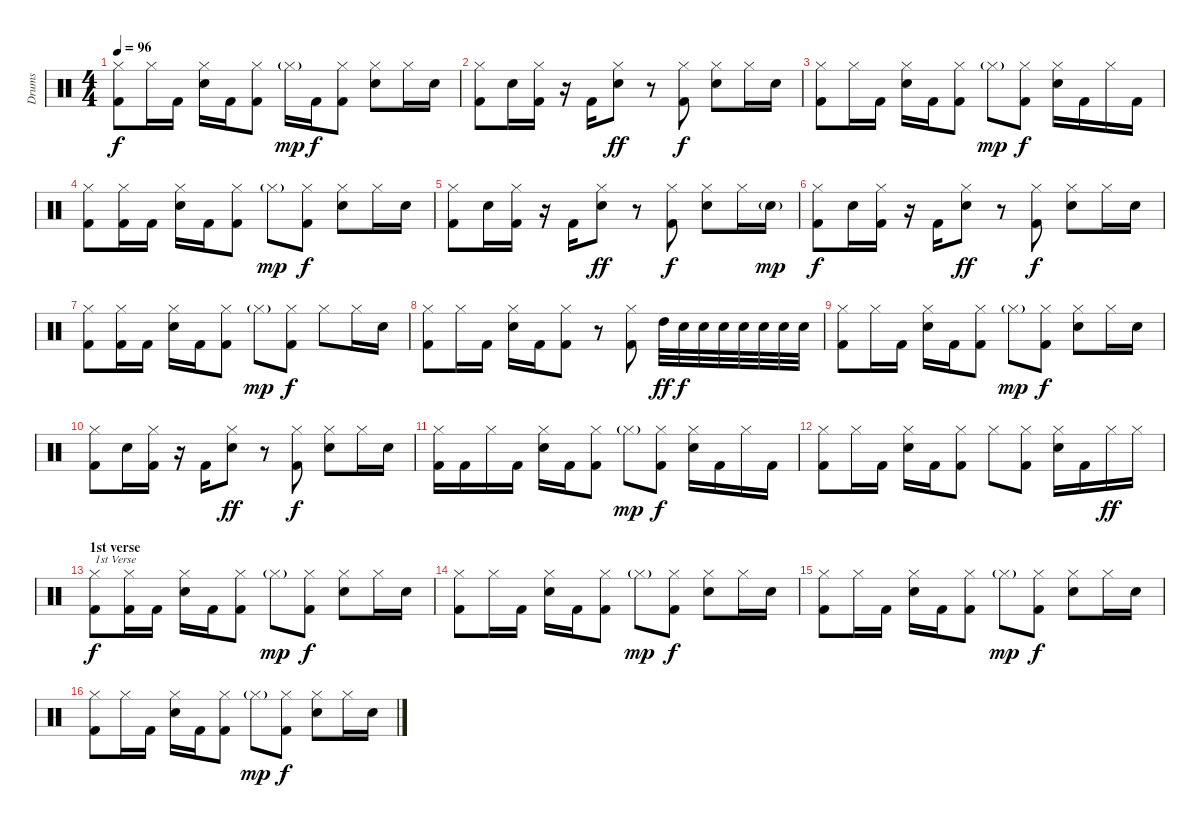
\track ("Drums" "Drums") {instrument percussion}
\staff {score}
\articulation defaults
\ts (4 4)
\tempo 96
\clef neutral
\ks c
("Hi-Hat (closed)" "Kick (hit) 2").8{dy f} "Hi-Hat (closed)".16 "Kick (hit) 2".16 ("Hi-Hat (closed)" "Electric Snare (hit)").16 "Kick (hit) 2".16 ("Hi-Hat (closed)" "Kick (hit) 2").8 "Hi-Hat (closed)"{g}.16{dy mp} "Kick (hit) 2".16{dy f} ("Hi-Hat (closed)" "Kick (hit) 2").8 ("Hi-Hat (closed)" "Electric Snare (hit)").8 "Hi-Hat (closed)".16 "Electric Snare (hit)".16 |
("Hi-Hat (closed)" "Kick (hit) 2").8 "Electric Snare (hit)".16 ("Hi-Hat (closed)" "Kick (hit) 2").16 r.16 "Kick (hit) 2".16 ("Hi-Hat (closed)" "Electric Snare (hit)").8{dy ff} r.8 ("Hi-Hat (closed)" "Kick (hit) 2").8{dy f} ("Hi-Hat (closed)" "Electric Snare (hit)").8 "Hi-Hat (closed)".16 "Electric Snare (hit)".16 |
("Hi-Hat (closed)" "Kick (hit) 2").8 "Hi-Hat (closed)".16 "Kick (hit) 2".16 ("Hi-Hat (closed)" "Electric Snare (hit)").16 "Kick (hit) 2".16 ("Hi-Hat (closed)" "Kick (hit) 2").8 "Hi-Hat (closed)"{g}.8{dy mp} ("Hi-Hat (closed)" "Kick (hit) 2").8{dy f} ("Hi-Hat (closed)" "Electric Snare (hit)").16 "Kick (hit) 2".16 "Hi-Hat (closed)".16 "Kick (hit) 2".16 |
("Hi-Hat (closed)" "Kick (hit) 2").8 ("Hi-Hat (closed)" "Kick (hit) 2").16 "Kick (hit) 2".16 ("Hi-Hat (closed)" "Electric Snare (hit)").16 "Kick (hit) 2".16 ("Hi-Hat (closed)" "Kick (hit) 2").8 "Hi-Hat (closed)"{g}.8{dy mp} ("Hi-Hat (closed)" "Kick (hit) 2").8{dy f} ("Hi-Hat (closed)" "Electric Snare (hit)").8 "Hi-Hat (closed)".16 "Electric Snare (hit)".16 |
("Hi-Hat (closed)" "Kick (hit) 2").8 "Electric Snare (hit)".16 ("Hi-Hat (closed)" "Kick (hit) 2").16 r.16 "Kick (hit) 2".16 ("Hi-Hat (closed)" "Electric Snare (hit)").8{dy ff} r.8 ("Hi-Hat (closed)" "Kick (hit) 2").8{dy f} ("Hi-Hat (closed)" "Electric Snare (hit)").8 "Hi-Hat (closed)".16 "Electric Snare (hit)"{g}.16{dy mp} |
("Hi-Hat (closed)" "Kick (hit) 2").8{dy f} "Electric Snare (hit)".16 ("Hi-Hat (closed)" "Kick (hit) 2").16 r.16 "Kick (hit) 2".16 ("Hi-Hat (closed)" "Electric Snare (hit)").8{dy ff} r.8 ("Hi-Hat (closed)" "Kick (hit) 2").8{dy f} ("Hi-Hat (closed)" "Electric Snare (hit)").8 "Hi-Hat (closed)".16 "Electric Snare (hit)".16 |
("Hi-Hat (closed)" "Kick (hit) 2").8 ("Hi-Hat (closed)" "Kick (hit) 2").16 "Kick (hit) 2".16 ("Hi-Hat (closed)" "Electric Snare (hit)").16 "Kick (hit) 2".16 ("Hi-Hat (closed)" "Kick (hit) 2").8 "Hi-Hat (closed)"{g}.8{dy mp} ("Hi-Hat (closed)" "Kick (hit) 2").8{dy f} "Hi-Hat (closed)".8 "Hi-Hat (closed)".16 "Electric Snare (hit)".16 |
("Hi-Hat (closed)" "Kick (hit) 2").8 "Hi-Hat (closed)".16 "Kick (hit) 2".16 ("Hi-Hat (closed)" "Electric Snare (hit)").16 "Kick (hit) 2".16 ("Hi-Hat (closed)" "Kick (hit) 2").8 r.8 ("Hi-Hat (closed)" "Kick (hit) 2").8 "High Tom (hit)".32{dy ff} "Electric Snare (hit)".32{dy f} "Electric Snare (hit)".32 "Electric Snare (hit)".32 "Electric Snare (hit)".32 "Electric Snare (hit)".32 "Electric Snare (hit)".32 "Electric Snare (hit)".32 |
("Hi-Hat (closed)" "Kick (hit) 2").8 "Hi-Hat (closed)".16 "Kick (hit) 2".16 ("Hi-Hat (closed)" "Electric Snare (hit)").16 "Kick (hit) 2".16 ("Hi-Hat (closed)" "Kick (hit) 2").8 "Hi-Hat (closed)"{g}.8{dy mp} ("Hi-Hat (closed)" "Kick (hit) 2").8{dy f} ("Hi-Hat (closed)" "Electric Snare (hit)").8 "Hi-Hat (closed)".16 "Electric Snare (hit)".16 |
("Hi-Hat (closed)" "Kick (hit) 2").8 "Electric Snare (hit)".16 ("Hi-Hat (closed)" "Kick (hit) 2").16 r.16 "Kick (hit) 2".16 ("Hi-Hat (closed)" "Electric Snare (hit)").8{dy ff} r.8 ("Hi-Hat (closed)" "Kick (hit) 2").8{dy f} ("Hi-Hat (closed)" "Electric Snare (hit)").8 "Hi-Hat (closed)".16 "Electric Snare (hit)".16 |
("Hi-Hat (closed)" "Kick (hit) 2").16 "Kick (hit) 2".16 "Hi-Hat (closed)".16 "Kick (hit) 2".16 ("Hi-Hat (closed)" "Electric Snare (hit)").16 "Kick (hit) 2".16 ("Hi-Hat (closed)" "Kick (hit) 2").8 "Hi-Hat (closed)"{g}.8{dy mp} ("Hi-Hat (closed)" "Kick (hit) 2").8{dy f} ("Hi-Hat (closed)" "Electric Snare (hit)").16 "Kick (hit) 2".16 "Hi-Hat (closed)".16 "Kick (hit) 2".16 |
("Hi-Hat (closed)" "Kick (hit) 2").8 "Hi-Hat (closed)".16 "Kick (hit) 2".16 ("Hi-Hat (closed)" "Electric Snare (hit)").16 "Kick (hit) 2".16 ("Hi-Hat (closed)" "Kick (hit) 2").8 "Hi-Hat (closed)".8 ("Hi-Hat (closed)" "Kick (hit) 2").8 ("Hi-Hat (closed)" "Electric Snare (hit)").16 "Kick (hit) 2".16 "Hi-Hat (closed)".16{dy ff} "Hi-Hat (closed)".16 |
\section ("" "1st verse")
("Hi-Hat (closed)" "Kick (hit) 2").8{txt "1st Verse" dy f} ("Hi-Hat (closed)" "Kick (hit) 2").16 "Kick (hit) 2".16 ("Hi-Hat (closed)" "Electric Snare (hit)").16 "Kick (hit) 2".16 ("Hi-Hat (closed)" "Kick (hit) 2").8 "Hi-Hat (closed)"{g}.8{dy mp} ("Hi-Hat (closed)" "Kick (hit) 2").8{dy f} ("Hi-Hat (closed)" "Electric Snare (hit)").8 "Hi-Hat (closed)".16 "Electric Snare (hit)".16 |
("Hi-Hat (closed)" "Kick (hit) 2").8 "Hi-Hat (closed)".16 "Kick (hit) 2".16 ("Hi-Hat (closed)" "Electric Snare (hit)").16 "Kick (hit) 2".16 ("Hi-Hat (closed)" "Kick (hit) 2").8 "Hi-Hat (closed)"{g}.8{dy mp} ("Hi-Hat (closed)" "Kick (hit) 2").8{dy f} ("Hi-Hat (closed)" "Electric Snare (hit)").8 "Hi-Hat (closed)".16 "Electric Snare (hit)".16 |
("Hi-Hat (closed)" "Kick (hit) 2").8 "Hi-Hat (closed)".16 "Kick (hit) 2".16 ("Hi-Hat (closed)" "Electric Snare (hit)").16 "Kick (hit) 2".16 ("Hi-Hat (closed)" "Kick (hit) 2").8 "Hi-Hat (closed)"{g}.8{dy mp} ("Hi-Hat (closed)" "Kick (hit) 2").8{dy f} ("Hi-Hat (closed)" "Electric Snare (hit)").8 "Hi-Hat (closed)".16 "Electric Snare (hit)".16 |
("Hi-Hat (closed)" "Kick (hit) 2").8 "Hi-Hat (closed)".16 "Kick (hit) 2".16 ("Hi-Hat (closed)" "Electric Snare (hit)").16 "Kick (hit) 2".16 ("Hi-Hat (closed)" "Kick (hit) 2").8 "Hi-Hat (closed)"{g}.8{dy mp} ("Hi-Hat (closed)" "Kick (hit) 2").8{dy f} ("Hi-Hat (closed)" "Electric Snare (hit)").8 "Hi-Hat (closed)".16 "Electric Snare (hit)".16
